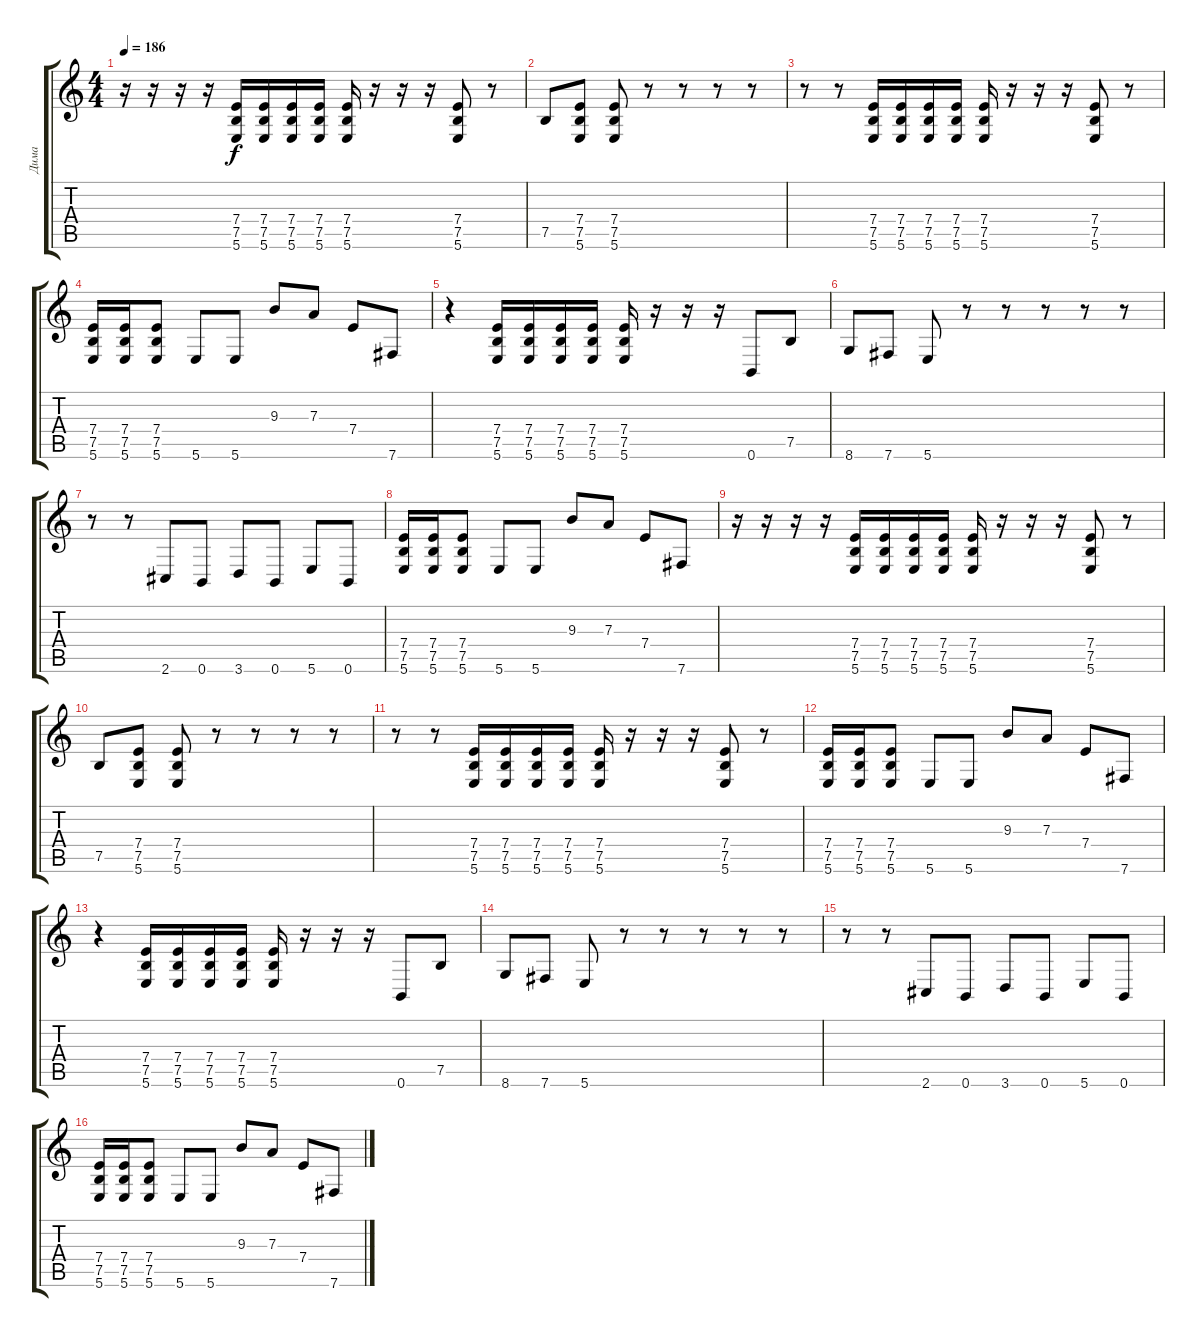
\track ("Дима" "Дима") {instrument distortionguitar}
\staff {score tabs}
\tuning (B3 Gb3 D3 A2 E2 B1) {hide}
\ts (4 4)
\tempo 186
\clef g2
\ks c
r.16{dy f} r.16 r.16 r.16 (7.4 7.5 5.6).16 (7.4 7.5 5.6).16 (7.4 7.5 5.6).16 (7.4 7.5 5.6).16 (7.4 7.5 5.6).16 r.16 r.16 r.16 (7.4 7.5 5.6).8 r.8 |
7.5.8 (7.4 7.5 5.6).8 (7.4 7.5 5.6).8 r.8 r.8 r.8 r.8 |
r.8 r.8 (7.4 7.5 5.6).16 (7.4 7.5 5.6).16 (7.4 7.5 5.6).16 (7.4 7.5 5.6).16 (7.4 7.5 5.6).16 r.16 r.16 r.16 (7.4 7.5 5.6).8 r.8 |
(7.4 7.5 5.6).16 (7.4 7.5 5.6).16 (7.4 7.5 5.6).8 5.6.8 5.6.8 9.3.8 7.3.8 7.4.8 7.6.8 |
r.4 (7.4 7.5 5.6).16 (7.4 7.5 5.6).16 (7.4 7.5 5.6).16 (7.4 7.5 5.6).16 (7.4 7.5 5.6).16 r.16 r.16 r.16 0.6.8 7.5.8 |
8.6.8 7.6.8 5.6.8 r.8 r.8 r.8 r.8 r.8 |
r.8 r.8 2.6.8 0.6.8 3.6.8 0.6.8 5.6.8 0.6.8 |
(7.4 7.5 5.6).16 (7.4 7.5 5.6).16 (7.4 7.5 5.6).8 5.6.8 5.6.8 9.3.8 7.3.8 7.4.8 7.6.8 |
r.16 r.16 r.16 r.16 (7.4 7.5 5.6).16 (7.4 7.5 5.6).16 (7.4 7.5 5.6).16 (7.4 7.5 5.6).16 (7.4 7.5 5.6).16 r.16 r.16 r.16 (7.4 7.5 5.6).8 r.8 |
7.5.8 (7.4 7.5 5.6).8 (7.4 7.5 5.6).8 r.8 r.8 r.8 r.8 |
r.8 r.8 (7.4 7.5 5.6).16 (7.4 7.5 5.6).16 (7.4 7.5 5.6).16 (7.4 7.5 5.6).16 (7.4 7.5 5.6).16 r.16 r.16 r.16 (7.4 7.5 5.6).8 r.8 |
(7.4 7.5 5.6).16 (7.4 7.5 5.6).16 (7.4 7.5 5.6).8 5.6.8 5.6.8 9.3.8 7.3.8 7.4.8 7.6.8 |
r.4 (7.4 7.5 5.6).16 (7.4 7.5 5.6).16 (7.4 7.5 5.6).16 (7.4 7.5 5.6).16 (7.4 7.5 5.6).16 r.16 r.16 r.16 0.6.8 7.5.8 |
8.6.8 7.6.8 5.6.8 r.8 r.8 r.8 r.8 r.8 |
r.8 r.8 2.6.8 0.6.8 3.6.8 0.6.8 5.6.8 0.6.8 |
(7.4 7.5 5.6).16 (7.4 7.5 5.6).16 (7.4 7.5 5.6).8 5.6.8 5.6.8 9.3.8 7.3.8 7.4.8 7.6.8
